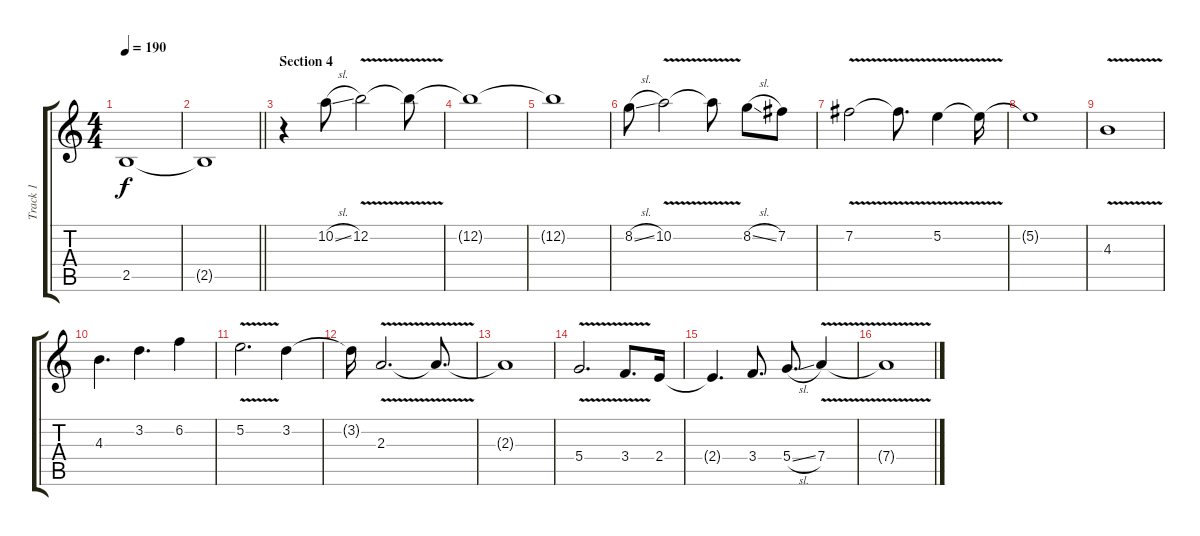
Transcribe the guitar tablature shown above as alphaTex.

\track ("Track 1" "Track 1") {instrument acousticguitarsteel}
\staff {score tabs}
\tuning (E4 B3 G3 D3 A2 E2) {hide}
\ts (4 4)
\tempo 190
\clef g2
\ks c
2.5.1{dy f} |
\barLineRight lightlight
2.5{t}.1 |
\section ("" "Section 4")
r.4 10.2{sl}.8 12.2{v}.2 12.2{t}.8 |
12.2{t}.1 |
12.2{t}.1 |
8.2{sl}.8 10.2{v}.2 10.2{t}.8 8.2{sl}.8 7.2.8 |
7.2{v}.2 7.2{t}.8{d} 5.2{v}.4 5.2{t}.16 |
5.2{t}.1 |
4.3{v}.1 |
4.3.4{d} 3.2.4{d} 6.2.4 |
5.2{v}.2{d} 3.2.4 |
3.2{t}.16 2.3{v}.2{d} 2.3{t}.8{d} |
2.3{t}.1 |
5.4{v}.2{d} 3.4{v}.8{d} 2.4.16 |
2.4{t}.4{d} 3.4.8{d} 5.4{sl}.8{d} 7.4{v}.4 |
7.4{t}.1
